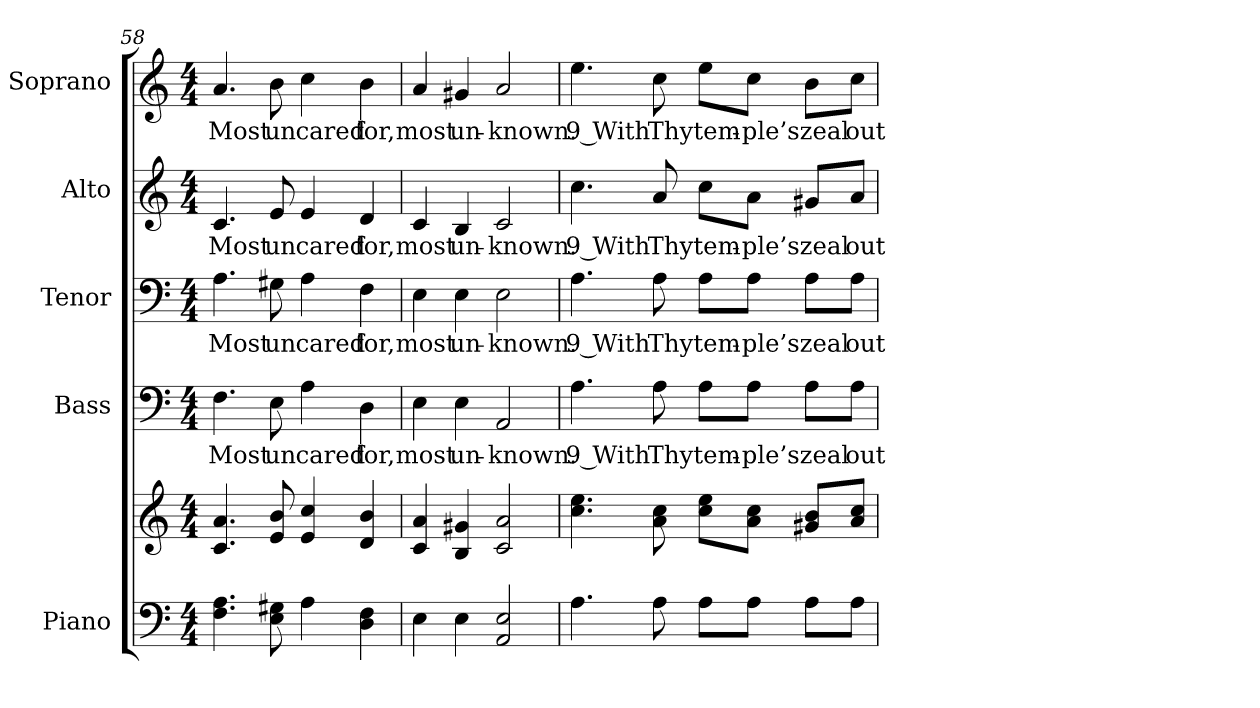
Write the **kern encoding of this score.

**kern	**kern	**kern	**text	**kern	**text	**kern	**text	**kern	**text
*part5	*part5	*part4	*part4	*part3	*part3	*part2	*part2	*part1	*part1
*staff6	*staff5	*staff4	*staff4	*staff3	*staff3	*staff2	*staff2	*staff1	*staff1
*I"Piano	*	*I"Bass	*	*I"Tenor	*	*I"Alto	*	*I"Soprano	*
*I'Pno.	*	*I'B.	*	*I'T.	*	*I'A.	*	*I'S.	*
*clefF4	*clefG2	*clefF4	*	*clefF4	*	*clefG2	*	*clefG2	*
*k[]	*k[]	*k[]	*	*k[]	*	*k[]	*	*k[]	*
*C:	*C:	*C:	*	*C:	*	*C:	*	*C:	*
*M4/4	*M4/4	*M4/4	*	*M4/4	*	*M4/4	*	*M4/4	*
=58	=58	=58	=58	=58	=58	=58	=58	=58	=58
!	!	!	!LO:LY:b:color=#000000	!	!	!	!	!	!
!	!	!	!	!	!LO:LY:b:color=#000000	!	!	!	!
!	!	!	!	!	!	!	!LO:LY:b:color=#000000	!	!
!	!	!	!	!	!	!	!	!	!LO:LY:b:color=#000000
4.Fi\ 4.Ai	4.ci/ 4.ai	4.Fi\	Most	4.Ai\	Most	4.ci/	Most	4.ai/	Most
!	!	!	!LO:LY:b:color=#000000	!	!	!	!	!	!
!	!	!	!	!	!LO:LY:b:color=#000000	!	!	!	!
!	!	!	!	!	!	!	!LO:LY:b:color=#000000	!	!
!	!	!	!	!	!	!	!	!	!LO:LY:b:color=#000000
8Ei\ 8G#Xi	8ei/ 8bi	8Ei\	un	8G#Xi\	un	8ei/	un	8bi\	un
!	!	!	!LO:LY:b:color=#000000	!	!	!	!	!	!
!	!	!	!	!	!LO:LY:b:color=#000000	!	!	!	!
!	!	!	!	!	!	!	!LO:LY:b:color=#000000	!	!
!	!	!	!	!	!	!	!	!	!LO:LY:b:color=#000000
4Ai\	4ei/ 4cci	4Ai\	cared	4Ai\	cared	4ei/	cared	4cci\	cared
!	!	!	!LO:LY:b:color=#000000	!	!	!	!	!	!
!	!	!	!	!	!LO:LY:b:color=#000000	!	!	!	!
!	!	!	!	!	!	!	!LO:LY:b:color=#000000	!	!
!	!	!	!	!	!	!	!	!	!LO:LY:b:color=#000000
4Di\ 4Fi	4di/ 4bi	4Di\	for,	4Fi\	for,	4di/	for,	4bi\	for,
!!LO:PB:g=z
=59	=59	=59	=59	=59	=59	=59	=59	=59	=59
!	!	!	!LO:LY:b:color=#000000	!	!	!	!	!	!
!	!	!	!	!	!LO:LY:b:color=#000000	!	!	!	!
!	!	!	!	!	!	!	!LO:LY:b:color=#000000	!	!
!	!	!	!	!	!	!	!	!	!LO:LY:b:color=#000000
4Ei\	4ci/ 4ai	4Ei\	most	4Ei\	most	4ci/	most	4ai/	most
!	!	!	!LO:LY:b:color=#000000	!	!	!	!	!	!
!	!	!	!	!	!LO:LY:b:color=#000000	!	!	!	!
!	!	!	!	!	!	!	!LO:LY:b:color=#000000	!	!
!	!	!	!	!	!	!	!	!	!LO:LY:b:color=#000000
4Ei\	4Bi/ 4g#Xi	4Ei\	un-	4Ei\	un-	4Bi/	un-	4g#Xi/	un-
!	!	!	!LO:LY:b:color=#000000	!	!	!	!	!	!
!	!	!	!	!	!LO:LY:b:color=#000000	!	!	!	!
!	!	!	!	!	!	!	!LO:LY:b:color=#000000	!	!
!	!	!	!	!	!	!	!	!	!LO:LY:b:color=#000000
2AAi/ 2Ei	2ci/ 2ai	2AAi/	-known.	2Ei\	-known.	2ci/	-known.	2ai/	-known.
=60	=60	=60	=60	=60	=60	=60	=60	=60	=60
!	!	!	!LO:LY:b:color=#000000	!	!	!	!	!	!
!	!	!	!	!	!LO:LY:b:color=#000000	!	!	!	!
!	!	!	!	!	!	!	!LO:LY:b:color=#000000	!	!
!	!	!	!	!	!	!	!	!	!LO:LY:b:color=#000000
4.Ai\	4.cci\ 4.eei	4.Ai\	9 With	4.Ai\	9 With	4.cci\	9 With	4.eei\	9 With
!	!	!	!LO:LY:b:color=#000000	!	!	!	!	!	!
!	!	!	!	!	!LO:LY:b:color=#000000	!	!	!	!
!	!	!	!	!	!	!	!LO:LY:b:color=#000000	!	!
!	!	!	!	!	!	!	!	!	!LO:LY:b:color=#000000
8Ai\	8ai\ 8cci	8Ai\	Thy	8Ai\	Thy	8ai/	Thy	8cci\	Thy
!	!	!	!LO:LY:b:color=#000000	!	!	!	!	!	!
!	!	!	!	!	!LO:LY:b:color=#000000	!	!	!	!
!	!	!	!	!	!	!	!LO:LY:b:color=#000000	!	!
!	!	!	!	!	!	!	!	!	!LO:LY:b:color=#000000
8Ai\L	8cci\ 8eei\L	8Ai\L	tem-	8Ai\L	tem-	8cci\L	tem-	8eei\L	tem-
!	!	!	!LO:LY:b:color=#000000	!	!	!	!	!	!
!	!	!	!	!	!LO:LY:b:color=#000000	!	!	!	!
!	!	!	!	!	!	!	!LO:LY:b:color=#000000	!	!
!	!	!	!	!	!	!	!	!	!LO:LY:b:color=#000000
8Ai\J	8ai\ 8cci\J	8Ai\J	-ple’s	8Ai\J	-ple’s	8ai\J	-ple’s	8cci\J	-ple’s
!	!	!	!LO:LY:b:color=#000000	!	!	!	!	!	!
!	!	!	!	!	!LO:LY:b:color=#000000	!	!	!	!
!	!	!	!	!	!	!	!LO:LY:b:color=#000000	!	!
!	!	!	!	!	!	!	!	!	!LO:LY:b:color=#000000
8Ai\L	8g#Xi/ 8bi/L	8Ai\L	zeal	8Ai\L	zeal	8g#Xi/L	zeal	8bi\L	zeal
!	!	!	!LO:LY:b:color=#000000	!	!	!	!	!	!
!	!	!	!	!	!LO:LY:b:color=#000000	!	!	!	!
!	!	!	!	!	!	!	!LO:LY:b:color=#000000	!	!
!	!	!	!	!	!	!	!	!	!LO:LY:b:color=#000000
8Ai\J	8ai/ 8cci/J	8Ai\J	out	8Ai\J	out	8ai/J	out	8cci\J	out
=	=	=	=	=	=	=	=	=	=
*-	*-	*-	*-	*-	*-	*-	*-	*-	*-
